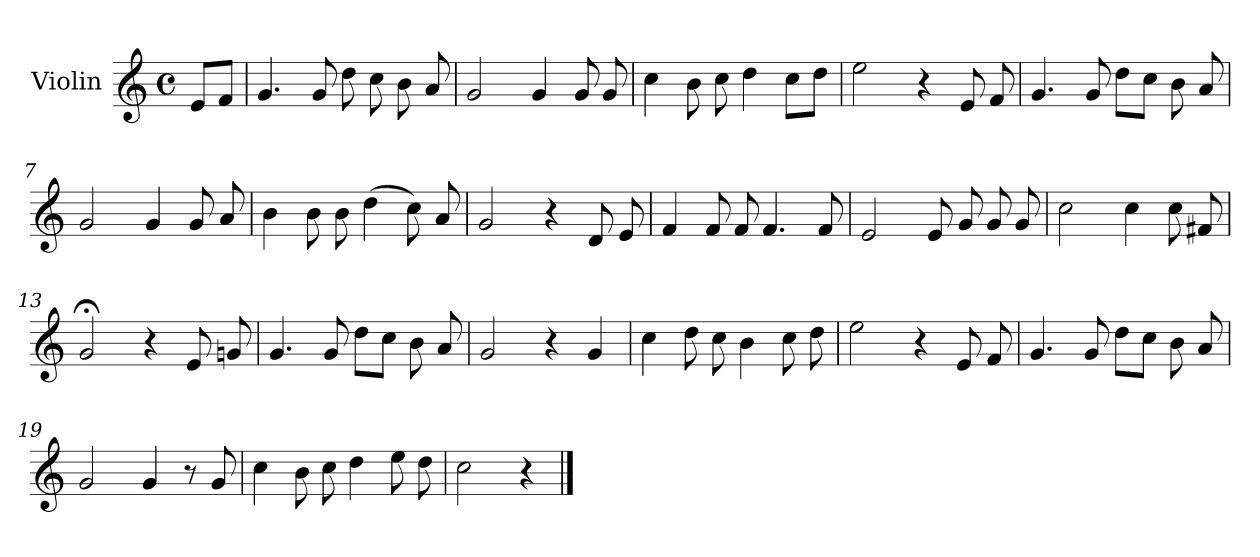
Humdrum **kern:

**kern
*part1
*staff1
*I"Violin
*I'Vln.
*clefG2
*M4/4
*met(c)
=1
8eL
8fJ
=2
4.g
8g
8dd
8cc
8b
8a
=3
2g
4g
8g
8g
=4
4cc
8b
8cc
4dd
8ccL
8ddJ
=5
2ee
4r
8e
8f
=6
4.g
8g
8ddL
8ccJ
8b
8a
!!LO:LB:g=z
=7
2g
4g
8g
8a
=8
4b
8b
8b
(4dd
8cc)
8a
=9
2g
4r
8d
8e
=10
4f
8f
8f
4.f
8f
=11
2e
8e
8g
8g
8g
!!LO:LB:g=z
=12
2cc
4cc
8cc
8f#X
=13
2g;<
4r
8e
8gn
=14
4.g
8g
8ddL
8ccJ
8b
8a
=15
2g
4r
4g
=16
4cc
8dd
8cc
4b
8cc
8dd
=17
2ee
4r
8e
8f
!!LO:LB:g=z
=18
4.g
8g
8ddL
8ccJ
8b
8a
=19
2g
4g
8r
8g
=20
4cc
8b
8cc
4dd
8ee
8dd
=21
2cc
4r
==
*-
